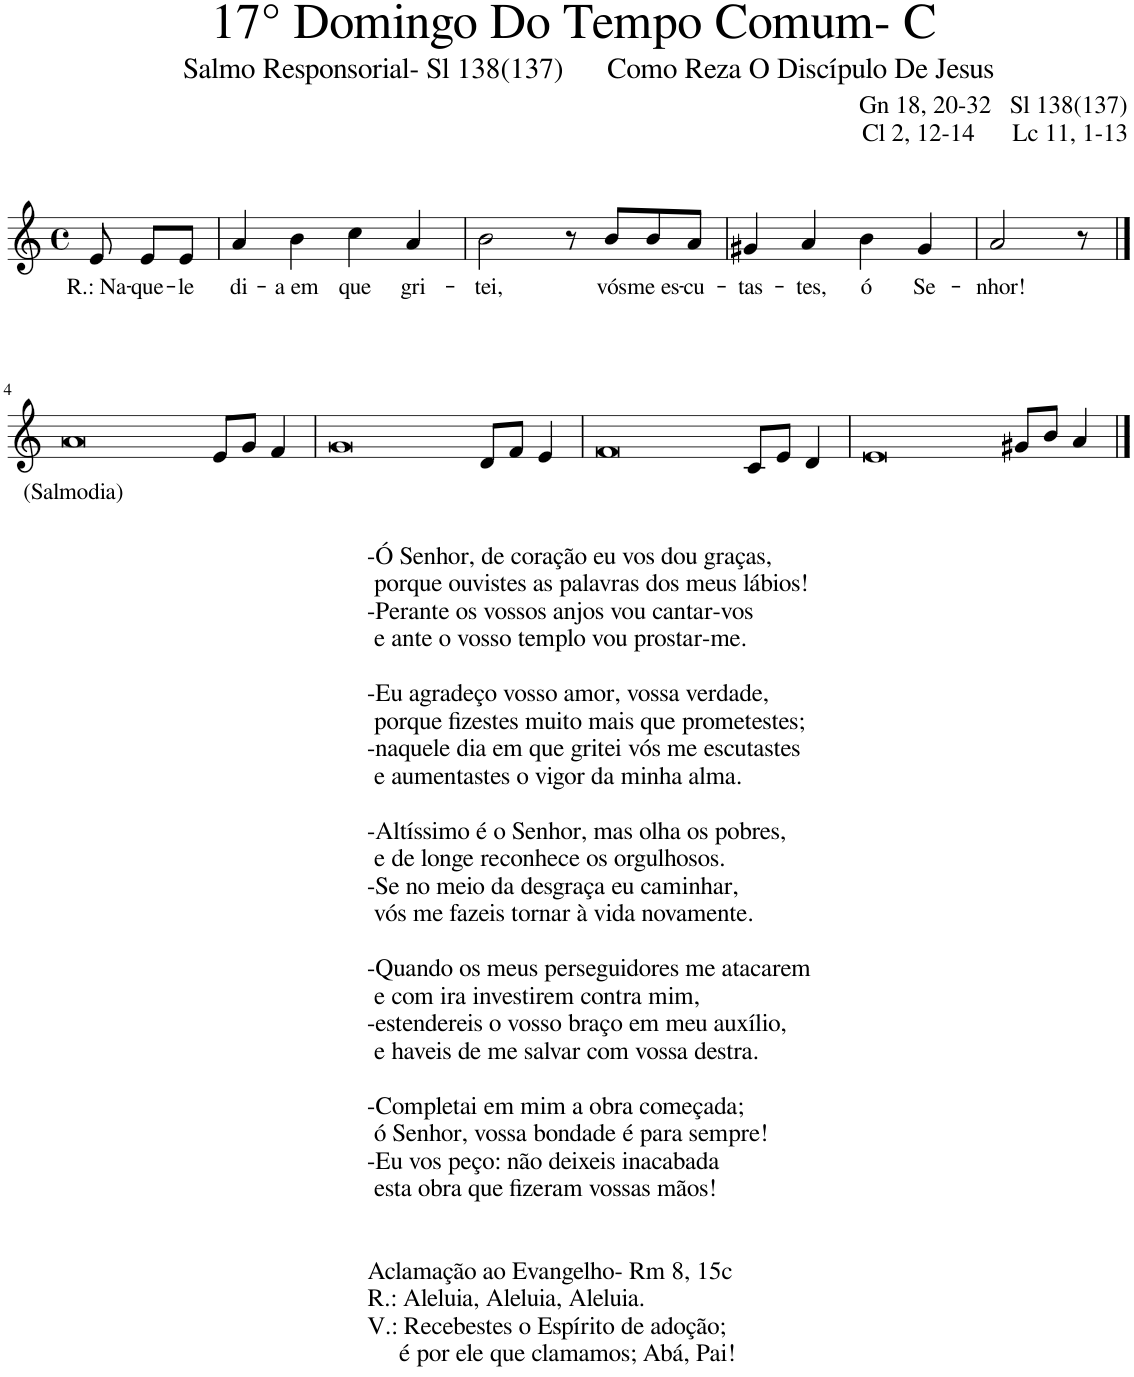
**kern	**text
*part1	*part1
*staff1	*staff1
*I"Voz	*
*I'Vo.	*
*clefG2	*
*k[]	*
*M4/4	*
*met(c)	*
=	=
!	!LO:LY:b
8e/	R.: Na-
!	!LO:LY:b
8e/L	-que-
!	!LO:LY:b
8e/J	-le
=1	=1
!	!LO:LY:b
4a/	di-
!	!LO:LY:b
4b\	-a em
!	!LO:LY:b
4cc\	que
!	!LO:LY:b
4a/	gri-
=2	=2
!	!LO:LY:b
2b\	-tei,
8r	.
!	!LO:LY:b
8b/L	vós
!	!LO:LY:b
8b/	me es-
!	!LO:LY:b
8a/J	-cu-
=3	=3
!	!LO:LY:b
4g#X/	-tas-
!	!LO:LY:b
4a/	-tes,
!	!LO:LY:b
4b\	ó
!	!LO:LY:b
4g#/	Se-
=3X1	=3X1
!	!LO:LY:b
2a/	-nhor!
8r	.
!!LO:LB:g=z
==4	==4
!LO:TX:b:t=-Ó Senhor, de coração eu vos dou graças,	!
!LO:TX:b:t=porque ouvistes as palavras dos meus lábios!	!
!LO:TX:b:t=-Perante os vossos anjos vou cantar-vos	!
!LO:TX:b:t=e ante o vosso templo vou prostar-me.	!
!LO:TX:b:t=-Eu agradeço vosso amor, vossa verdade,	!
!LO:TX:b:t=porque fizestes muito mais que prometestes;	!
!LO:TX:b:t=-naquele dia em que gritei vós me escutastes	!
!LO:TX:b:t=e aumentastes o vigor da minha alma.	!
!LO:TX:b:t=-Altíssimo é o Senhor, mas olha os pobres,	!
!LO:TX:b:t=e de longe reconhece os orgulhosos.	!
!LO:TX:b:t=-Se no meio da desgraça eu caminhar,	!
!LO:TX:b:t=vós me fazeis tornar à vida novamente.	!
!LO:TX:b:t=-Quando os meus perseguidores me atacarem	!
!LO:TX:b:t=e com ira investirem contra mim,	!
!LO:TX:b:t=-estendereis o vosso braço em meu auxílio,	!
!LO:TX:b:t=e haveis de me salvar com vossa destra.	!
!LO:TX:b:t=-Completai em mim a obra começada;	!
!LO:TX:b:t=ó Senhor, vossa bondade é para sempre!	!
!LO:TX:b:t=-Eu vos peço&colon; não deixeis inacabada	!
!LO:TX:b:t=esta obra que fizeram vossas mãos!	!
!LO:TX:b:t=Aclamação ao Evangelho- Rm 8, 15c	!
!LO:TX:b:t=R.&colon; Aleluia, Aleluia, Aleluia.	!
!LO:TX:b:t=V.&colon; Recebestes o Espírito de adoção;	!
!LO:TX:b:t=é por ele que clamamos; Abá, Pai!	!
!	!LO:LY:b
[1a	(Salmodia)
1ryy	.
8e/L	.
8g/J	.
4f/	.
=5	=5
[1g	.
1a]	.
8d/L	.
8f/J	.
4e/	.
=6	=6
[1f	.
1g]	.
8c/L	.
8e/J	.
4d/	.
=7	=7
[1e	.
1f]	.
8g#X/L	.
8b/J	.
4a/	.
==8	==8
1e]	.
=	=
*-	*-
